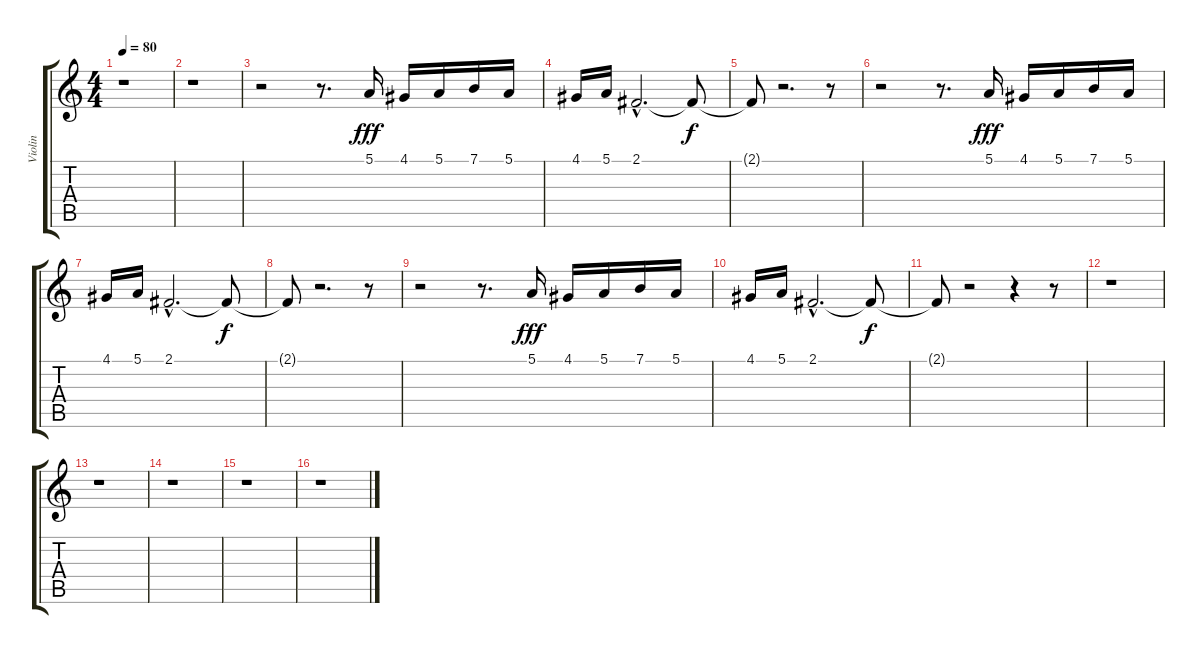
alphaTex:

\track ("Violin              " "Violin    ") {instrument violin}
\staff {score tabs}
\tuning (E4 B3 G3 D3 A2 E2) {hide}
\ts (4 4)
\tempo 80
\clef g2
\ks c
r.1{dy f} |
r.1 |
r.2 r.8{d} 5.1.16{dy fff} 4.1.16 5.1.16 7.1.16 5.1.16 |
4.1.16 5.1.16 2.1{hac}.2{d} 2.1{t}.8{dy f} |
2.1{t}.8 r.2{d} r.8 |
r.2 r.8{d} 5.1.16{dy fff} 4.1.16 5.1.16 7.1.16 5.1.16 |
4.1.16 5.1.16 2.1{hac}.2{d} 2.1{t}.8{dy f} |
2.1{t}.8 r.2{d} r.8 |
r.2 r.8{d} 5.1.16{dy fff} 4.1.16 5.1.16 7.1.16 5.1.16 |
4.1.16 5.1.16 2.1{hac}.2{d} 2.1{t}.8{dy f} |
2.1{t}.8 r.2 r.4 r.8 |
r.1 |
r.1 |
r.1 |
r.1 |
r.1
